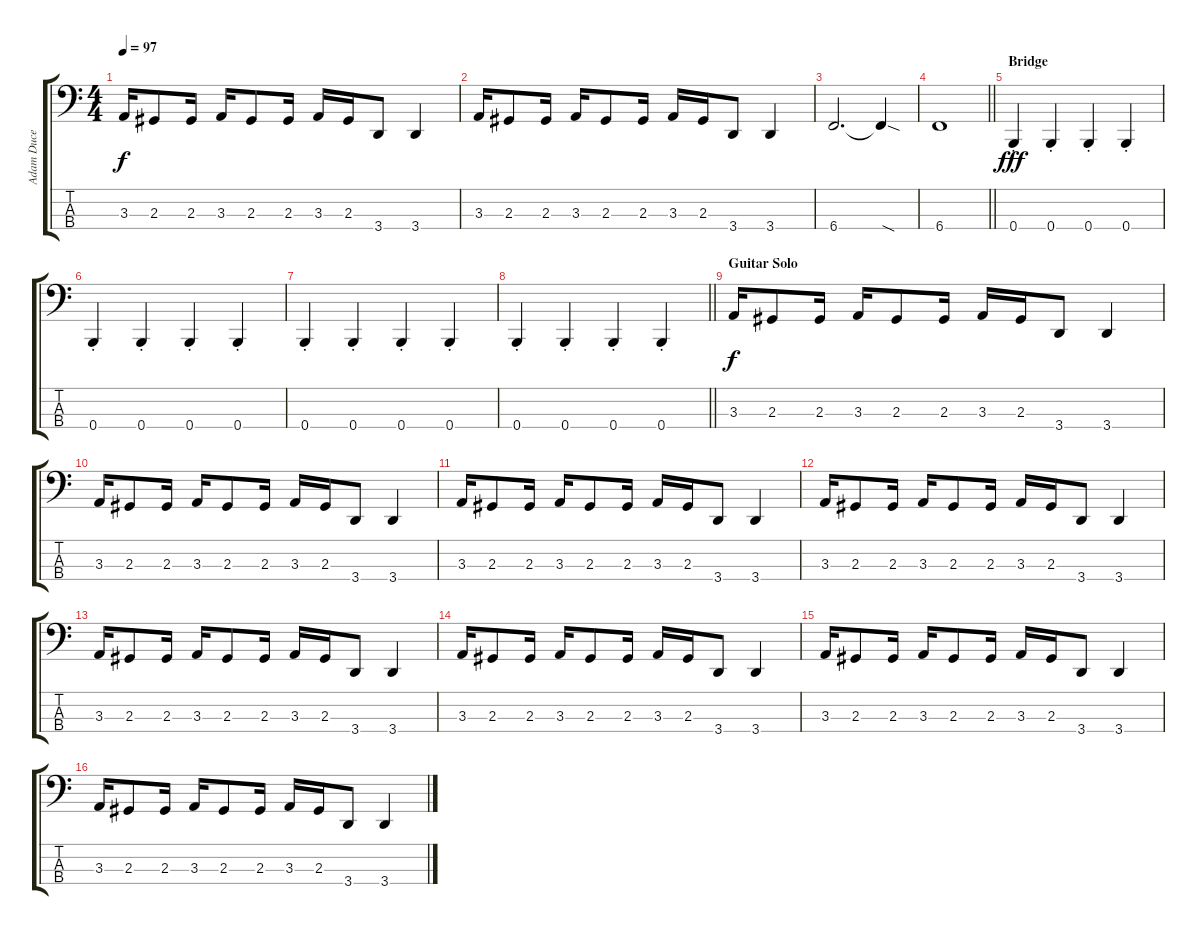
\track ("Adam Duce" "Adam Duce") {instrument electricbasspick}
\staff {score tabs}
\tuning (E2 B1 Gb1 B0) {hide}
\ts (4 4)
\tempo 97
\clef f4
\ks c
3.3.16{dy f} 2.3.8 2.3.16 3.3.16 2.3.8 2.3.16 3.3.16 2.3.16 3.4.8 3.4.4 |
3.3.16 2.3.8 2.3.16 3.3.16 2.3.8 2.3.16 3.3.16 2.3.16 3.4.8 3.4.4 |
6.4.2{d} 6.4{sod t}.4 |
\barLineRight lightlight
6.4.1 |
\section ("" "Bridge")
0.4{st}.4{dy fff} 0.4{st}.4 0.4{st}.4 0.4{st}.4 |
0.4{st}.4 0.4{st}.4 0.4{st}.4 0.4{st}.4 |
0.4{st}.4 0.4{st}.4 0.4{st}.4 0.4{st}.4 |
\barLineRight lightlight
0.4{st}.4 0.4{st}.4 0.4{st}.4 0.4{st}.4 |
\section ("" "Guitar Solo")
3.3.16{dy f} 2.3.8 2.3.16 3.3.16 2.3.8 2.3.16 3.3.16 2.3.16 3.4.8 3.4.4 |
3.3.16 2.3.8 2.3.16 3.3.16 2.3.8 2.3.16 3.3.16 2.3.16 3.4.8 3.4.4 |
3.3.16 2.3.8 2.3.16 3.3.16 2.3.8 2.3.16 3.3.16 2.3.16 3.4.8 3.4.4 |
3.3.16 2.3.8 2.3.16 3.3.16 2.3.8 2.3.16 3.3.16 2.3.16 3.4.8 3.4.4 |
3.3.16 2.3.8 2.3.16 3.3.16 2.3.8 2.3.16 3.3.16 2.3.16 3.4.8 3.4.4 |
3.3.16 2.3.8 2.3.16 3.3.16 2.3.8 2.3.16 3.3.16 2.3.16 3.4.8 3.4.4 |
3.3.16 2.3.8 2.3.16 3.3.16 2.3.8 2.3.16 3.3.16 2.3.16 3.4.8 3.4.4 |
3.3.16 2.3.8 2.3.16 3.3.16 2.3.8 2.3.16 3.3.16 2.3.16 3.4.8 3.4.4
